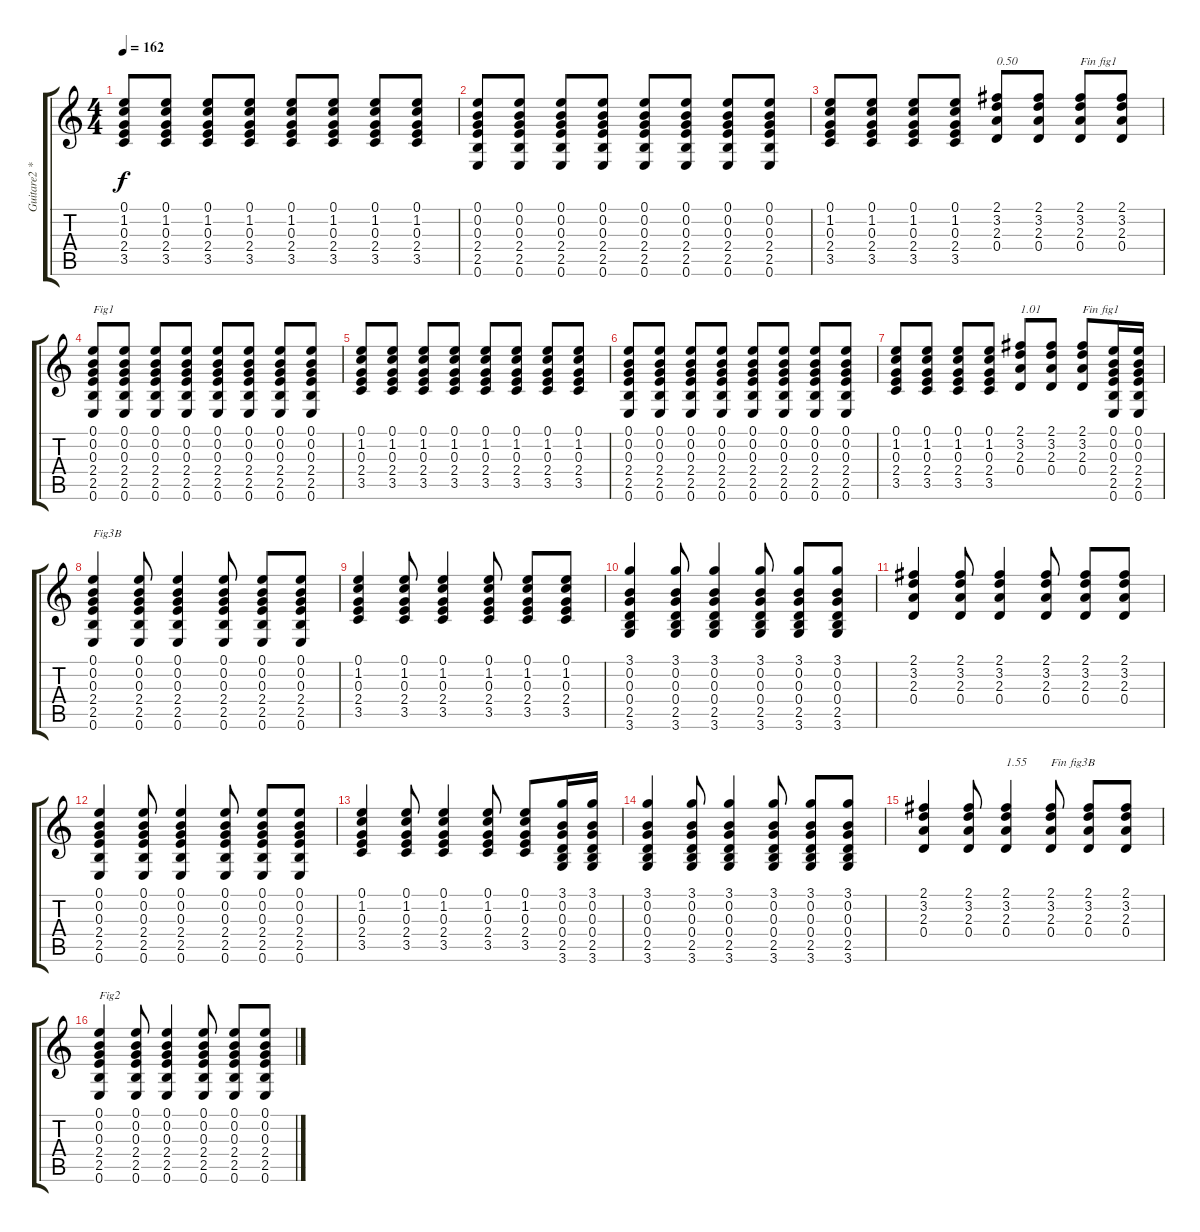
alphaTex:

\track ("Guitare2 *" "Guitare2 *") {instrument acousticguitarnylon}
\staff {score tabs}
\tuning (E4 B3 G3 D3 A2 E2) {hide}
\ts (4 4)
\tempo 162
\clef g2
\ks c
(0.1 1.2 0.3 2.4 3.5).8{dy f} (0.1 1.2 0.3 2.4 3.5).8 (0.1 1.2 0.3 2.4 3.5).8 (0.1 1.2 0.3 2.4 3.5).8 (0.1 1.2 0.3 2.4 3.5).8 (0.1 1.2 0.3 2.4 3.5).8 (0.1 1.2 0.3 2.4 3.5).8 (0.1 1.2 0.3 2.4 3.5).8 |
(0.1 0.2 0.3 2.4 2.5 0.6).8 (0.1 0.2 0.3 2.4 2.5 0.6).8 (0.1 0.2 0.3 2.4 2.5 0.6).8 (0.1 0.2 0.3 2.4 2.5 0.6).8 (0.1 0.2 0.3 2.4 2.5 0.6).8 (0.1 0.2 0.3 2.4 2.5 0.6).8 (0.1 0.2 0.3 2.4 2.5 0.6).8 (0.1 0.2 0.3 2.4 2.5 0.6).8 |
(0.1 1.2 0.3 2.4 3.5).8 (0.1 1.2 0.3 2.4 3.5).8 (0.1 1.2 0.3 2.4 3.5).8 (0.1 1.2 0.3 2.4 3.5).8 (2.1 3.2 2.3 0.4).8{txt "0.50"} (2.1 3.2 2.3 0.4).8 (2.1 3.2 2.3 0.4).8{txt "Fin fig1"} (2.1 3.2 2.3 0.4).8 |
(0.1 0.2 0.3 2.4 2.5 0.6).8{txt "Fig1"} (0.1 0.2 0.3 2.4 2.5 0.6).8 (0.1 0.2 0.3 2.4 2.5 0.6).8 (0.1 0.2 0.3 2.4 2.5 0.6).8 (0.1 0.2 0.3 2.4 2.5 0.6).8 (0.1 0.2 0.3 2.4 2.5 0.6).8 (0.1 0.2 0.3 2.4 2.5 0.6).8 (0.1 0.2 0.3 2.4 2.5 0.6).8 |
(0.1 1.2 0.3 2.4 3.5).8 (0.1 1.2 0.3 2.4 3.5).8 (0.1 1.2 0.3 2.4 3.5).8 (0.1 1.2 0.3 2.4 3.5).8 (0.1 1.2 0.3 2.4 3.5).8 (0.1 1.2 0.3 2.4 3.5).8 (0.1 1.2 0.3 2.4 3.5).8 (0.1 1.2 0.3 2.4 3.5).8 |
(0.1 0.2 0.3 2.4 2.5 0.6).8 (0.1 0.2 0.3 2.4 2.5 0.6).8 (0.1 0.2 0.3 2.4 2.5 0.6).8 (0.1 0.2 0.3 2.4 2.5 0.6).8 (0.1 0.2 0.3 2.4 2.5 0.6).8 (0.1 0.2 0.3 2.4 2.5 0.6).8 (0.1 0.2 0.3 2.4 2.5 0.6).8 (0.1 0.2 0.3 2.4 2.5 0.6).8 |
(0.1 1.2 0.3 2.4 3.5).8 (0.1 1.2 0.3 2.4 3.5).8 (0.1 1.2 0.3 2.4 3.5).8 (0.1 1.2 0.3 2.4 3.5).8 (2.1 3.2 2.3 0.4).8{txt "1.01"} (2.1 3.2 2.3 0.4).8 (2.1 3.2 2.3 0.4).8{txt "Fin fig1"} (0.1 0.2 0.3 2.4 2.5 0.6).16 (0.1 0.2 0.3 2.4 2.5 0.6).16 |
(0.1 0.2 0.3 2.4 2.5 0.6).4{txt "Fig3B"} (0.1 0.2 0.3 2.4 2.5 0.6).8 (0.1 0.2 0.3 2.4 2.5 0.6).4 (0.1 0.2 0.3 2.4 2.5 0.6).8 (0.1 0.2 0.3 2.4 2.5 0.6).8 (0.1 0.2 0.3 2.4 2.5 0.6).8 |
(0.1 1.2 0.3 2.4 3.5).4 (0.1 1.2 0.3 2.4 3.5).8 (0.1 1.2 0.3 2.4 3.5).4 (0.1 1.2 0.3 2.4 3.5).8 (0.1 1.2 0.3 2.4 3.5).8 (0.1 1.2 0.3 2.4 3.5).8 |
(3.1 0.2 0.3 0.4 2.5 3.6).4 (3.1 0.2 0.3 0.4 2.5 3.6).8 (3.1 0.2 0.3 0.4 2.5 3.6).4 (3.1 0.2 0.3 0.4 2.5 3.6).8 (3.1 0.2 0.3 0.4 2.5 3.6).8 (3.1 0.2 0.3 0.4 2.5 3.6).8 |
(2.1 3.2 2.3 0.4).4 (2.1 3.2 2.3 0.4).8 (2.1 3.2 2.3 0.4).4 (2.1 3.2 2.3 0.4).8 (2.1 3.2 2.3 0.4).8 (2.1 3.2 2.3 0.4).8 |
(0.1 0.2 0.3 2.4 2.5 0.6).4 (0.1 0.2 0.3 2.4 2.5 0.6).8 (0.1 0.2 0.3 2.4 2.5 0.6).4 (0.1 0.2 0.3 2.4 2.5 0.6).8 (0.1 0.2 0.3 2.4 2.5 0.6).8 (0.1 0.2 0.3 2.4 2.5 0.6).8 |
(0.1 1.2 0.3 2.4 3.5).4 (0.1 1.2 0.3 2.4 3.5).8 (0.1 1.2 0.3 2.4 3.5).4 (0.1 1.2 0.3 2.4 3.5).8 (0.1 1.2 0.3 2.4 3.5).8 (3.1 0.2 0.3 0.4 2.5 3.6).16 (3.1 0.2 0.3 0.4 2.5 3.6).16 |
(3.1 0.2 0.3 0.4 2.5 3.6).4 (3.1 0.2 0.3 0.4 2.5 3.6).8 (3.1 0.2 0.3 0.4 2.5 3.6).4 (3.1 0.2 0.3 0.4 2.5 3.6).8 (3.1 0.2 0.3 0.4 2.5 3.6).8 (3.1 0.2 0.3 0.4 2.5 3.6).8 |
(2.1 3.2 2.3 0.4).4 (2.1 3.2 2.3 0.4).8 (2.1 3.2 2.3 0.4).4{txt "1.55"} (2.1 3.2 2.3 0.4).8{txt "Fin fig3B"} (2.1 3.2 2.3 0.4).8 (2.1 3.2 2.3 0.4).8 |
(0.1 0.2 0.3 2.4 2.5 0.6).4{txt "Fig2"} (0.1 0.2 0.3 2.4 2.5 0.6).8 (0.1 0.2 0.3 2.4 2.5 0.6).4 (0.1 0.2 0.3 2.4 2.5 0.6).8 (0.1 0.2 0.3 2.4 2.5 0.6).8 (0.1 0.2 0.3 2.4 2.5 0.6).8
